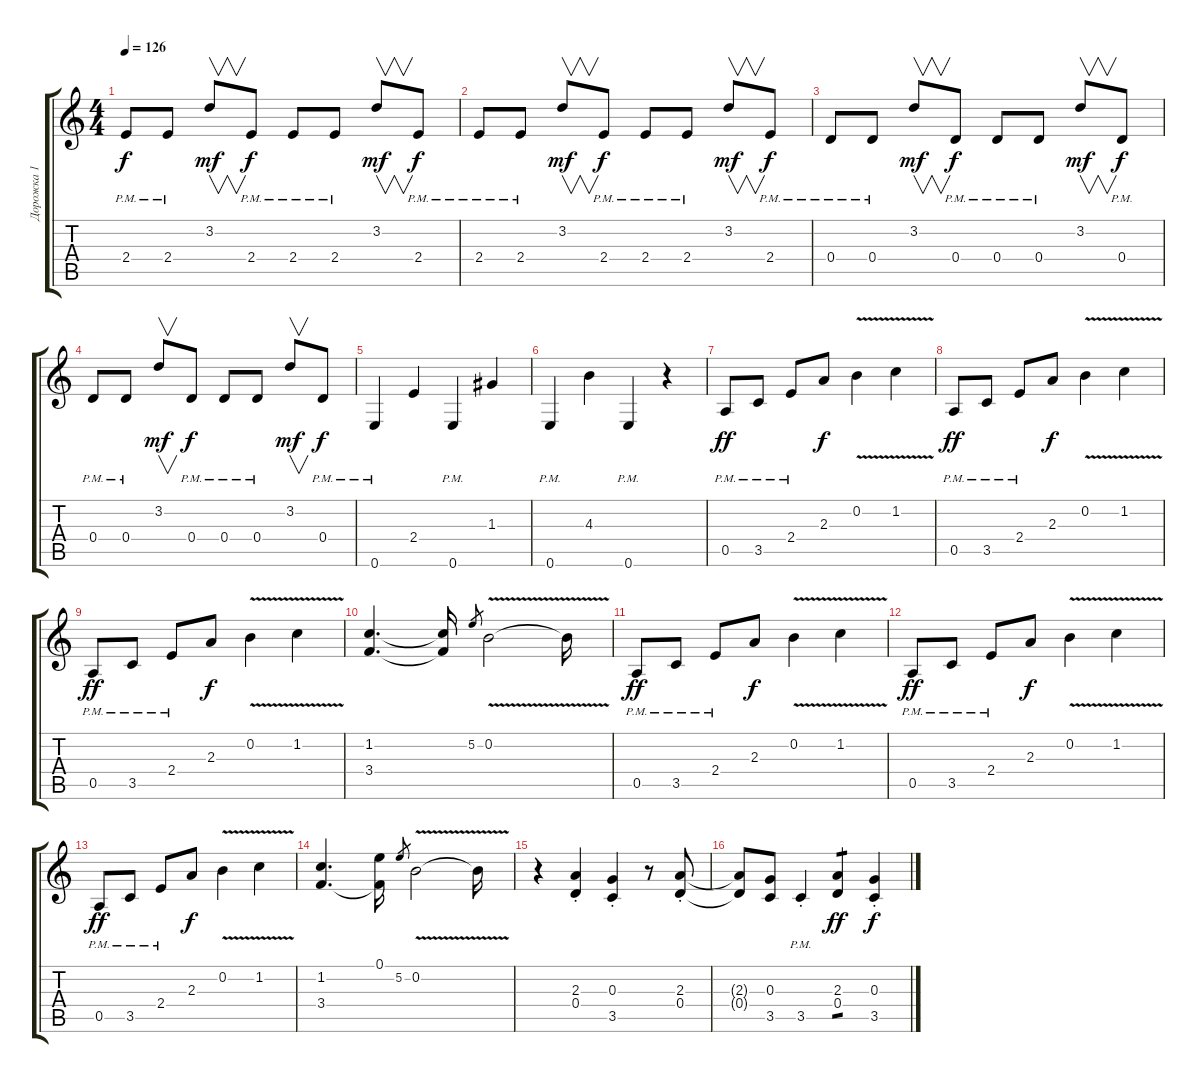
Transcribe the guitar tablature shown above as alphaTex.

\track ("Дорожка 1" "Дорожка 1") {instrument distortionguitar}
\staff {score tabs}
\tuning (E4 B3 G3 D3 A2 E2) {hide}
\ts (4 4)
\tempo 126
\clef g2
\ks c
2.4{pm}.8{dy f} 2.4{pm}.8 3.2.8{v dy mf} 2.4{pm}.8{dy f} 2.4{pm}.8 2.4{pm}.8 3.2.8{v dy mf} 2.4{pm}.8{dy f} |
2.4{pm}.8 2.4{pm}.8 3.2.8{v dy mf} 2.4{pm}.8{dy f} 2.4{pm}.8 2.4{pm}.8 3.2.8{v dy mf} 2.4{pm}.8{dy f} |
0.4{pm}.8 0.4{pm}.8 3.2.8{v dy mf} 0.4{pm}.8{dy f} 0.4{pm}.8 0.4{pm}.8 3.2.8{v dy mf} 0.4{pm}.8{dy f} |
0.4{pm}.8 0.4{pm}.8 3.2.8{v dy mf} 0.4{pm}.8{dy f} 0.4{pm}.8 0.4{pm}.8 3.2.8{v dy mf} 0.4{pm}.8{dy f} |
0.6{pm}.4 2.4.4 0.6{pm}.4 1.3.4 |
0.6{pm}.4 4.3.4 0.6{pm}.4 r.4 |
0.5{pm}.8{dy ff} 3.5{pm}.8 2.4{pm}.8 2.3.8{dy f} 0.2{v}.4 1.2{v}.4 |
0.5{pm}.8{dy ff} 3.5{pm}.8 2.4{pm}.8 2.3.8{dy f} 0.2{v}.4 1.2{v}.4 |
0.5{pm}.8{dy ff} 3.5{pm}.8 2.4{pm}.8 2.3.8{dy f} 0.2{v}.4 1.2{v}.4 |
(1.2 3.4).4{d} (1.2{t} 3.4{t}).16 5.2.8{gr} 0.2{v}.2 0.2{t}.16 |
0.5{pm}.8{dy ff} 3.5{pm}.8 2.4{pm}.8 2.3.8{dy f} 0.2{v}.4 1.2{v}.4 |
0.5{pm}.8{dy ff} 3.5{pm}.8 2.4{pm}.8 2.3.8{dy f} 0.2{v}.4 1.2{v}.4 |
0.5{pm}.8{dy ff} 3.5{pm}.8 2.4{pm}.8 2.3.8{dy f} 0.2{v}.4 1.2{v}.4 |
(1.2 3.4).4{d} (0.1 3.4{t}).16 5.2.8{gr} 0.2{v}.2 0.2{t}.16 |
r.4 (2.3{st} 0.4{st}).4 (0.3{st} 3.5{st}).4 r.8 (2.3{st} 0.4{st}).8 |
(2.3{t} 0.4{t}).8 (0.3 3.5).8 3.5{pm st}.4 (2.3 0.4).4{tp 1 dy ff} (0.3 3.5{st}).4{dy f}
